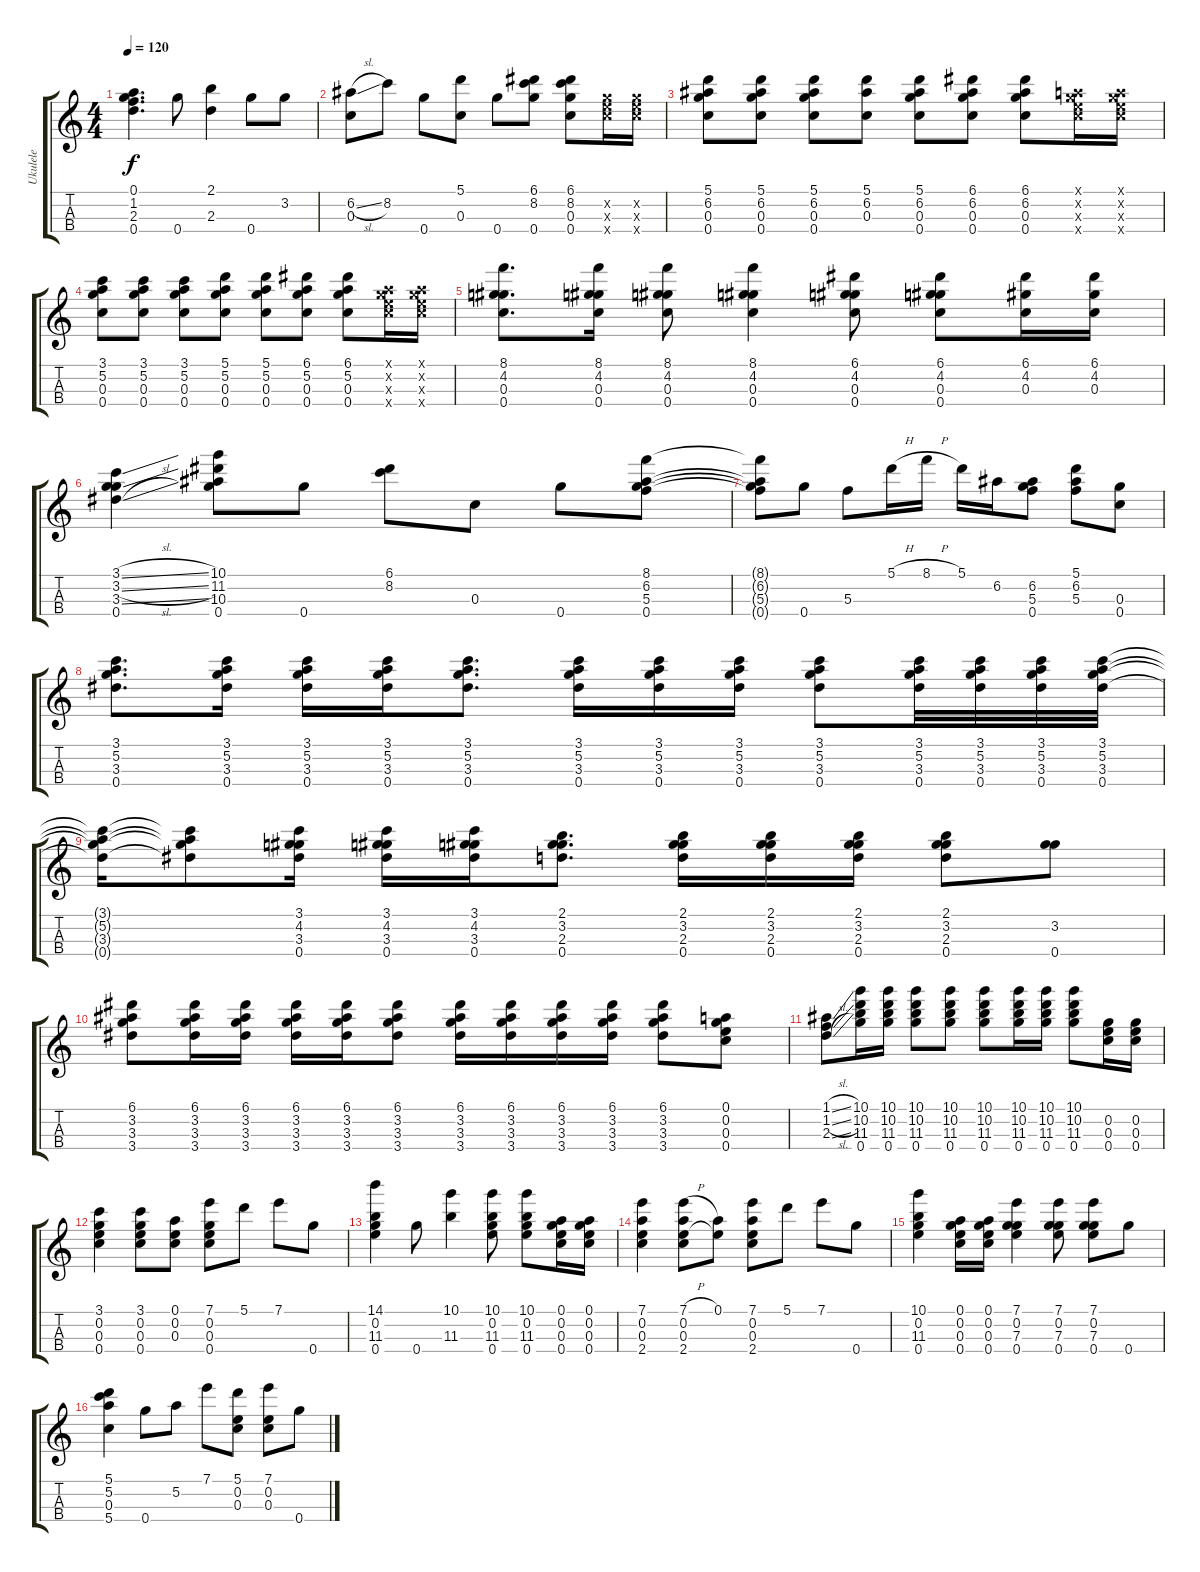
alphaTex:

\track ("Ukulele" "Ukulele") {instrument acousticguitarnylon}
\staff {score tabs}
\tuning (A4 E4 C4 G4) {hide}
\ts (4 4)
\tempo 120
\clef g2
\ks c
(0.1 1.2 2.3 0.4).4{d dy f} 0.4.8 (2.1 2.3).4 0.4.8 3.2.8 |
(6.2{sl} 0.3).8 8.2.8 0.4.8 (5.1 0.3).8 0.4.8 (6.1 8.2 0.4).8 (6.1 8.2 0.3 0.4).8 (0.2{x} 0.3{x} 0.4{x}).16 (0.2{x} 0.3{x} 0.4{x}).16 |
(5.1 6.2 0.3 0.4).8 (5.1 6.2 0.3 0.4).8 (5.1 6.2 0.3 0.4).8 (5.1 6.2 0.3).8 (5.1 6.2 0.3 0.4).8 (6.1 6.2 0.3 0.4).8 (6.1 6.2 0.3 0.4).8 (0.1{x} 0.2{x} 0.3{x} 0.4{x}).16 (0.1{x} 0.2{x} 0.3{x} 0.4{x}).16 |
(3.1 5.2 0.3 0.4).8 (3.1 5.2 0.3 0.4).8 (3.1 5.2 0.3 0.4).8 (5.1 5.2 0.3 0.4).8 (5.1 5.2 0.3 0.4).8 (6.1 5.2 0.3 0.4).8 (6.1 5.2 0.3 0.4).8 (0.1{x} 0.2{x} 0.3{x} 0.4{x}).16 (0.1{x} 0.2{x} 0.3{x} 0.4{x}).16 |
(8.1 4.2 0.3 0.4).8{d} (8.1 4.2 0.3 0.4).16 (8.1 4.2 0.3 0.4).8 (8.1 4.2 0.3 0.4).4 (6.1 4.2 0.3 0.4).8 (6.1 4.2 0.3 0.4).8 (6.1 4.2 0.3).16 (6.1 4.2 0.3).16 |
(3.1{sl} 3.2{sl} 3.3{sl} 0.4).4 (10.1 11.2 10.3 0.4).8 0.4.8 (6.1 8.2).8 0.3.8 0.4.8 (8.1 6.2 5.3 0.4).8 |
(8.1{t} 6.2{t} 5.3{t} 0.4{t}).8 0.4.8 5.3.8 5.1{h}.16 8.1{h}.16 5.1.16 6.2.16 (6.2 5.3 0.4).8 (5.1 6.2 5.3).8 (0.3 0.4).8 |
(3.1 5.2 3.3 0.4).8{d} (3.1 5.2 3.3 0.4).16 (3.1 5.2 3.3 0.4).16 (3.1 5.2 3.3 0.4).16 (3.1 5.2 3.3 0.4).8{d} (3.1 5.2 3.3 0.4).16 (3.1 5.2 3.3 0.4).16 (3.1 5.2 3.3 0.4).16 (3.1 5.2 3.3 0.4).8 (3.1 5.2 3.3 0.4).32 (3.1 5.2 3.3 0.4).32 (3.1 5.2 3.3 0.4).32 (3.1 5.2 3.3 0.4).32 |
(3.1{t} 5.2{t} 3.3{t} 0.4{t}).16 (3.1{t} 5.2{t} 3.3{t} 0.4{t}).8 (3.1 4.2 3.3 0.4).16 (3.1 4.2 3.3 0.4).16 (3.1 4.2 3.3 0.4).16 (2.1 3.2 2.3 0.4).8{d} (2.1 3.2 2.3 0.4).16 (2.1 3.2 2.3 0.4).16 (2.1 3.2 2.3 0.4).16 (2.1 3.2 2.3 0.4).8 (3.2 0.4).8 |
(6.1 3.2 3.3 3.4).8 (6.1 3.2 3.3 3.4).16 (6.1 3.2 3.3 3.4).16 (6.1 3.2 3.3 3.4).16 (6.1 3.2 3.3 3.4).16 (6.1 3.2 3.3 3.4).8 (6.1 3.2 3.3 3.4).16 (6.1 3.2 3.3 3.4).16 (6.1 3.2 3.3 3.4).16 (6.1 3.2 3.3 3.4).16 (6.1 3.2 3.3 3.4).8 (0.1 0.2 0.3 0.4).8 |
(1.1{sl} 1.2{sl} 2.3{sl}).8 (10.1 10.2 11.3 0.4).16 (10.1 10.2 11.3 0.4).16 (10.1 10.2 11.3 0.4).8 (10.1 10.2 11.3 0.4).8 (10.1 10.2 11.3 0.4).8 (10.1 10.2 11.3 0.4).16 (10.1 10.2 11.3 0.4).16 (10.1 10.2 11.3 0.4).8 (0.2 0.3 0.4).16 (0.2 0.3 0.4).16 |
(3.1 0.2 0.3 0.4).4 (3.1 0.2 0.3 0.4).8 (0.1 0.2 0.3).8 (7.1 0.2 0.3 0.4).8 5.1.8 7.1.8 0.4.8 |
(14.1 0.2 11.3 0.4).4 0.4.8 (10.1 11.3).4 (10.1 0.2 11.3 0.4).8 (10.1 0.2 11.3 0.4).8 (0.1 0.2 0.3 0.4).16 (0.1 0.2 0.3 0.4).16 |
(7.1 0.2 0.3 2.4).4 (7.1{h} 0.2 0.3 2.4).8 (0.1 0.2{t}).8 (7.1 0.2 0.3 2.4).8 5.1.8 7.1.8 0.4.8 |
(10.1 0.2 11.3 0.4).4 (0.1 0.2 0.3 0.4).16 (0.1 0.2 0.3 0.4).16 (7.1 0.2 7.3 0.4).4 (7.1 0.2 7.3 0.4).8 (7.1 0.2 7.3 0.4).8 0.4.8 |
(5.1 5.2 0.3 5.4).4 0.4.8 5.2.8 7.1.8 (5.1 0.2 0.3).8 (7.1 0.2 0.3).8 0.4.8
